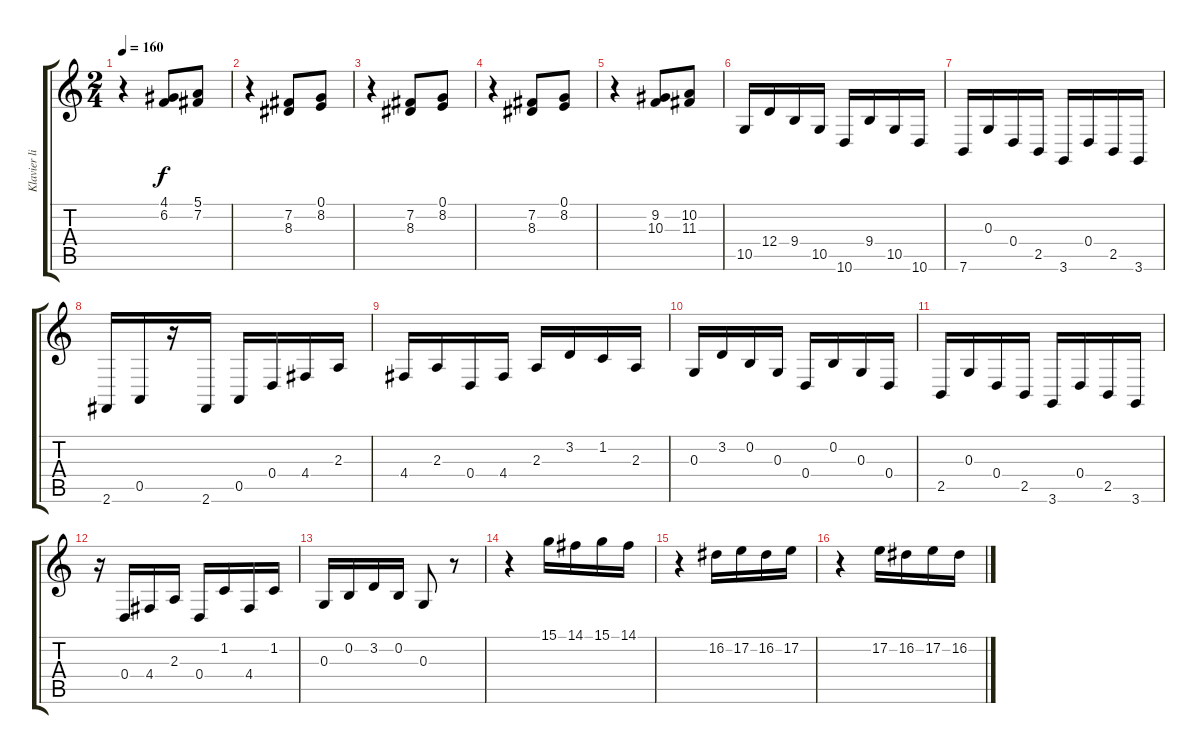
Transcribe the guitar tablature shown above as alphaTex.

\track ("Klavier linke Hand" "Klavier li") {instrument acousticgrandpiano}
\staff {score tabs}
\tuning (E4 B3 G3 D3 A2 E2) {hide}
\ts (2 4)
\tempo 160
\clef g2
\ks c
r.4{dy f} (4.1 6.2).8 (5.1 7.2).8 |
r.4 (7.2 8.3).8 (0.1 8.2).8 |
r.4 (7.2 8.3).8 (0.1 8.2).8 |
r.4 (7.2 8.3).8 (0.1 8.2).8 |
r.4 (9.2 10.3).8 (10.2 11.3).8 |
10.5.16 12.4.16 9.4.16 10.5.16 10.6.16 9.4.16 10.5.16 10.6.16 |
7.6.16 0.3.16 0.4.16 2.5.16 3.6.16 0.4.16 2.5.16 3.6.16 |
2.6.16 0.5.16 r.16 2.6.16 0.5.16 0.4.16 4.4.16 2.3.16 |
4.4.16 2.3.16 0.4.16 4.4.16 2.3.16 3.2.16 1.2.16 2.3.16 |
0.3.16 3.2.16 0.2.16 0.3.16 0.4.16 0.2.16 0.3.16 0.4.16 |
2.5.16 0.3.16 0.4.16 2.5.16 3.6.16 0.4.16 2.5.16 3.6.16 |
r.16 0.4.16 4.4.16 2.3.16 0.4.16 1.2.16 4.4.16 1.2.16 |
0.3.16 0.2.16 3.2.16 0.2.16 0.3.8 r.8 |
r.4 15.1.16 14.1.16 15.1.16 14.1.16 |
r.4 16.2.16 17.2.16 16.2.16 17.2.16 |
r.4 17.2.16 16.2.16 17.2.16 16.2.16
